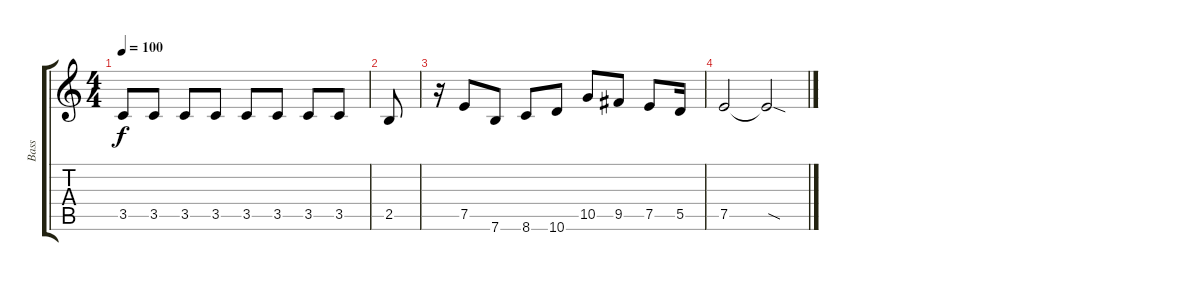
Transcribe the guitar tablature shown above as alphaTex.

\track ("Bass" "Bass") {instrument electricbassfinger}
\staff {score tabs}
\tuning (E4 B3 G3 D3 A2 E2) {hide}
\ts (4 4)
\tempo 100
\clef g2
\ks c
3.5.8{dy f} 3.5.8 3.5.8 3.5.8 3.5.8 3.5.8 3.5.8 3.5.8 |
2.5.8 |
r.16 7.5.8 7.6.8 8.6.8 10.6.8 10.5.8 9.5.8 7.5.8 5.5.16 |
7.5.2 7.5{sod t}.2
